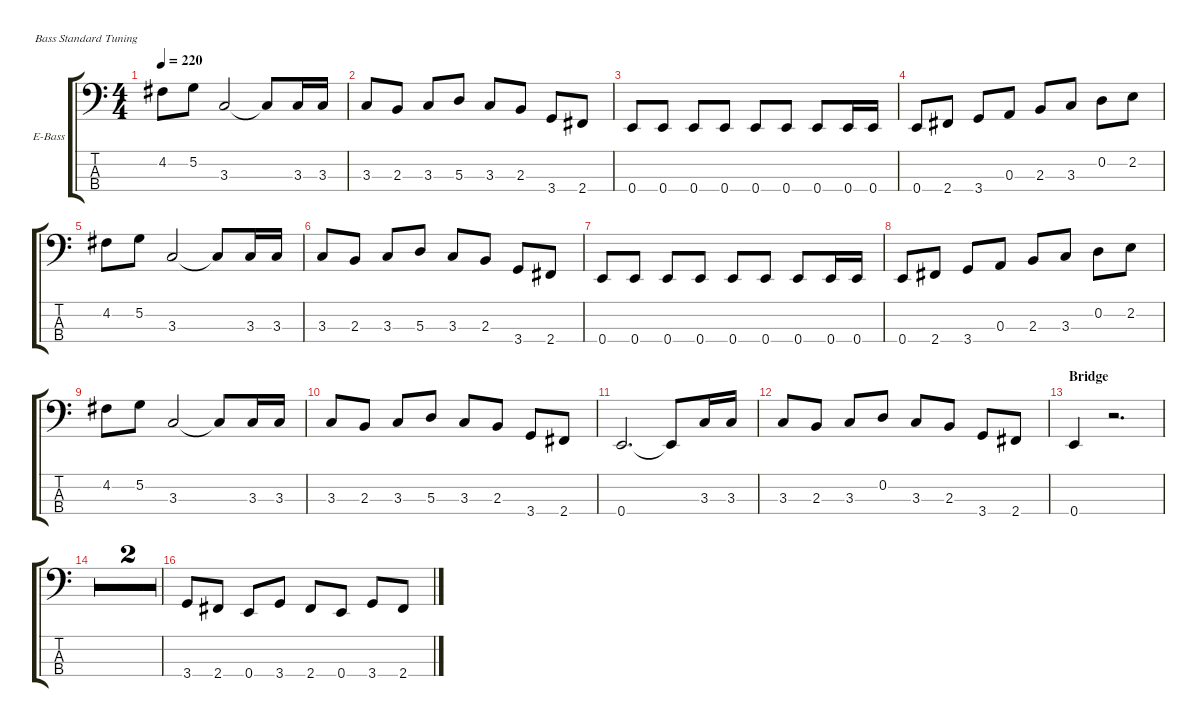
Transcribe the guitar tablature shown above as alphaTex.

\hideDynamics
\bracketExtendMode groupsimilarinstruments
\firstSystemTrackNameOrientation horizontal
\otherSystemsTrackNameOrientation horizontal
\track ("Bass" "E-Bass") {multiBarRest instrument electricbassfinger}
\staff {score tabs}
\tuning (G2 D2 A1 E1)
\ts (4 4)
\tempo 220
\clef f4
\ks c
4.2.8{dy fff} 5.2.8 3.3.2 3.3{t}.8{dy f} 3.3.16{dy fff} 3.3.16 |
3.3.8 2.3.8 3.3.8 5.3.8 3.3.8 2.3.8 3.4.8 2.4.8 |
0.4.8 0.4.8 0.4.8 0.4.8 0.4.8 0.4.8 0.4.8 0.4.16 0.4.16 |
0.4.8 2.4.8 3.4.8 0.3.8 2.3.8 3.3.8 0.2.8 2.2.8 |
4.2.8 5.2.8 3.3.2 3.3{t}.8{dy f} 3.3.16{dy fff} 3.3.16 |
3.3.8 2.3.8 3.3.8 5.3.8 3.3.8 2.3.8 3.4.8 2.4.8 |
0.4.8 0.4.8 0.4.8 0.4.8 0.4.8 0.4.8 0.4.8 0.4.16 0.4.16 |
0.4.8 2.4.8 3.4.8 0.3.8 2.3.8 3.3.8 0.2.8 2.2.8 |
4.2.8 5.2.8 3.3.2 3.3{t}.8{dy f} 3.3.16{dy fff} 3.3.16 |
3.3.8 2.3.8 3.3.8 5.3.8 3.3.8 2.3.8 3.4.8 2.4.8 |
0.4.2{d} 0.4{t}.8{dy f} 3.3.16{dy fff} 3.3.16 |
3.3.8 2.3.8 3.3.8 0.2.8 3.3.8 2.3.8 3.4.8 2.4.8 |
\section ("" "Bridge")
0.4.4 r.2{d} |
r.1 |
r.1 |
3.4.8 2.4.8 0.4.8 3.4.8 2.4.8 0.4.8 3.4.8 2.4.8
